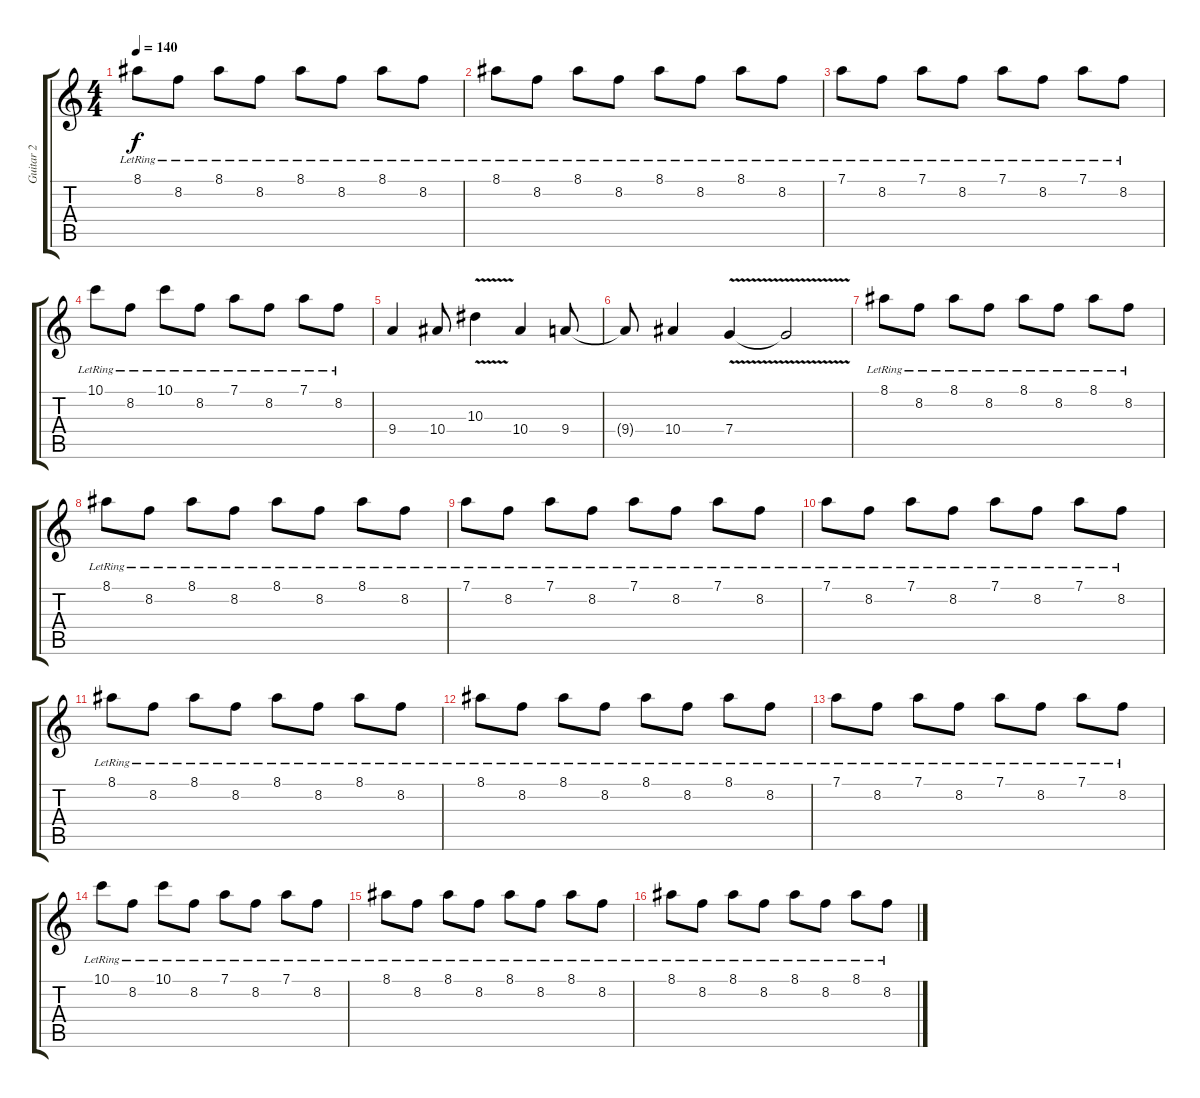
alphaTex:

\track ("Guitar 2" "Guitar 2") {instrument acousticguitarnylon}
\staff {score tabs}
\tuning (D4 A3 F3 C3 G2 C2) {hide}
\ts (4 4)
\tempo 140
\clef g2
\ks c
8.1{lr}.8{dy f} 8.2{lr}.8 8.1{lr}.8 8.2{lr}.8 8.1{lr}.8 8.2{lr}.8 8.1{lr}.8 8.2{lr}.8 |
8.1{lr}.8 8.2{lr}.8 8.1{lr}.8 8.2{lr}.8 8.1{lr}.8 8.2{lr}.8 8.1{lr}.8 8.2{lr}.8 |
7.1{lr}.8 8.2{lr}.8 7.1{lr}.8 8.2{lr}.8 7.1{lr}.8 8.2{lr}.8 7.1{lr}.8 8.2{lr}.8 |
10.1{lr}.8 8.2{lr}.8 10.1{lr}.8 8.2{lr}.8 7.1{lr}.8 8.2{lr}.8 7.1{lr}.8 8.2{lr}.8 |
9.4.4 10.4.8 10.3{v}.4 10.4.4 9.4.8 |
9.4{t}.8 10.4.4 7.4{v}.4 7.4{t}.2 |
8.1{lr}.8 8.2{lr}.8 8.1{lr}.8 8.2{lr}.8 8.1{lr}.8 8.2{lr}.8 8.1{lr}.8 8.2{lr}.8 |
8.1{lr}.8 8.2{lr}.8 8.1{lr}.8 8.2{lr}.8 8.1{lr}.8 8.2{lr}.8 8.1{lr}.8 8.2{lr}.8 |
7.1{lr}.8 8.2{lr}.8 7.1{lr}.8 8.2{lr}.8 7.1{lr}.8 8.2{lr}.8 7.1{lr}.8 8.2{lr}.8 |
7.1{lr}.8 8.2{lr}.8 7.1{lr}.8 8.2{lr}.8 7.1{lr}.8 8.2{lr}.8 7.1{lr}.8 8.2{lr}.8 |
8.1{lr}.8 8.2{lr}.8 8.1{lr}.8 8.2{lr}.8 8.1{lr}.8 8.2{lr}.8 8.1{lr}.8 8.2{lr}.8 |
8.1{lr}.8 8.2{lr}.8 8.1{lr}.8 8.2{lr}.8 8.1{lr}.8 8.2{lr}.8 8.1{lr}.8 8.2{lr}.8 |
7.1{lr}.8 8.2{lr}.8 7.1{lr}.8 8.2{lr}.8 7.1{lr}.8 8.2{lr}.8 7.1{lr}.8 8.2{lr}.8 |
10.1{lr}.8 8.2{lr}.8 10.1{lr}.8 8.2{lr}.8 7.1{lr}.8 8.2{lr}.8 7.1{lr}.8 8.2{lr}.8 |
8.1{lr}.8 8.2{lr}.8 8.1{lr}.8 8.2{lr}.8 8.1{lr}.8 8.2{lr}.8 8.1{lr}.8 8.2{lr}.8 |
8.1{lr}.8 8.2{lr}.8 8.1{lr}.8 8.2{lr}.8 8.1{lr}.8 8.2{lr}.8 8.1{lr}.8 8.2{lr}.8
